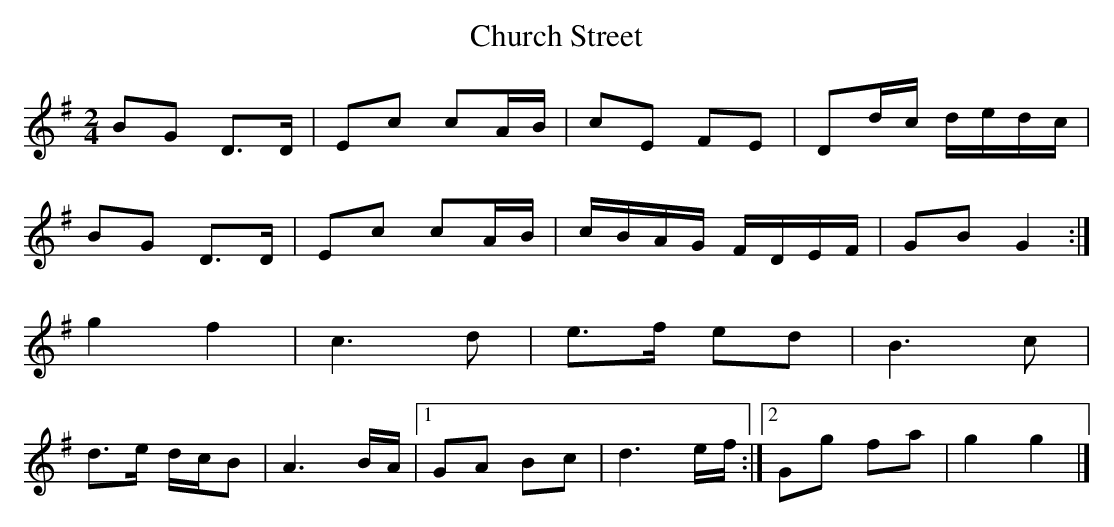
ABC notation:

X:1
T:Church Street
M:2/4
L:1/8
K:G Major
BG D>D|Ec cA/B/|cE FE|Dd/c/ d/e/d/c/|!
BG D>D|Ec cA/B/|c/B/A/G/ F/D/E/F/|GB G2:|!
g2 f2|c3 d|e>f ed|B3 c|!
d>e d/c/B|A3 B/A/|[1 GA Bc|d3 e/f/:|[2 Gg fa|g2 g2|]!
